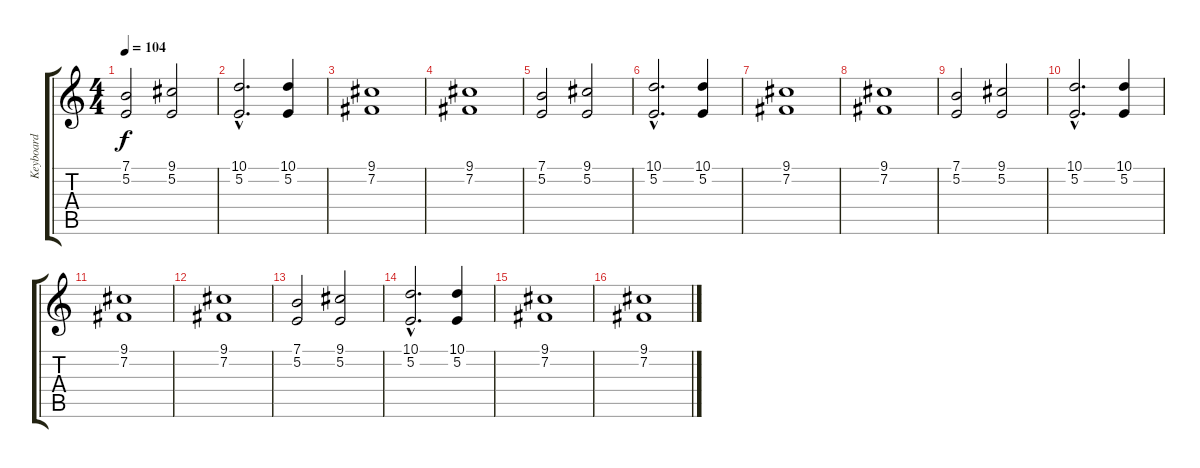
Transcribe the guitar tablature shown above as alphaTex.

\track ("Keyboard" "Keyboard") {instrument stringensemble1}
\staff {score tabs}
\tuning (E4 B3 G3 D3 A2 E2) {hide}
\ts (4 4)
\tempo 104
\clef g2
\ks c
(7.1 5.2).2{dy f} (9.1 5.2).2 |
(10.1{hac} 5.2{hac}).2{d} (10.1 5.2).4 |
(9.1 7.2).1 |
(9.1 7.2).1 |
(7.1 5.2).2 (9.1 5.2).2 |
(10.1{hac} 5.2{hac}).2{d} (10.1 5.2).4 |
(9.1 7.2).1 |
(9.1 7.2).1 |
(7.1 5.2).2 (9.1 5.2).2 |
(10.1{hac} 5.2{hac}).2{d} (10.1 5.2).4 |
(9.1 7.2).1 |
(9.1 7.2).1 |
(7.1 5.2).2 (9.1 5.2).2 |
(10.1{hac} 5.2{hac}).2{d} (10.1 5.2).4 |
(9.1 7.2).1 |
(9.1 7.2).1
